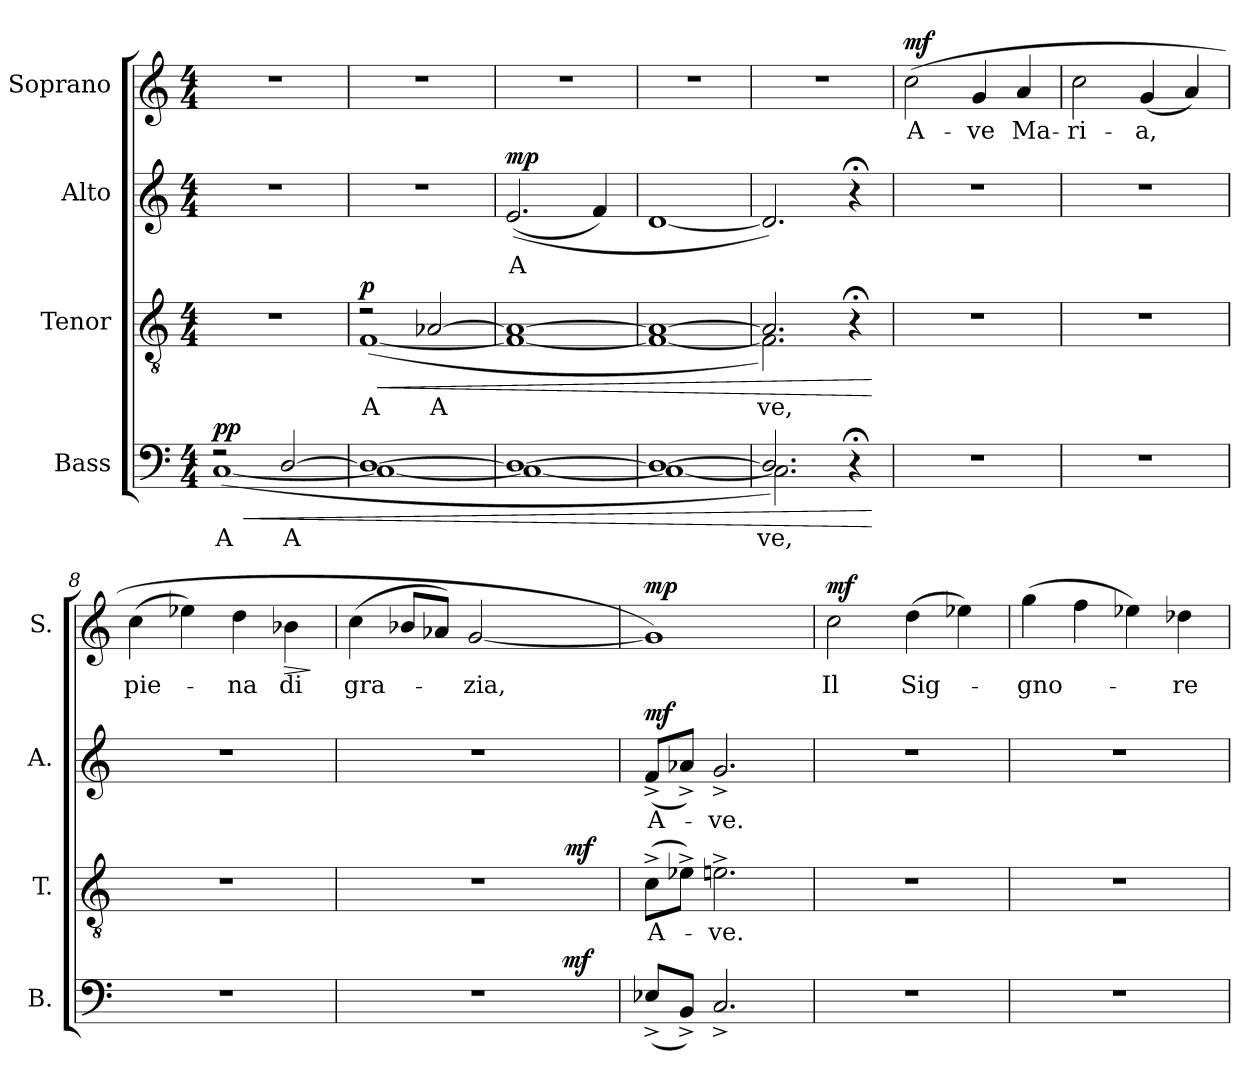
**kern	**text	**dynam	**kern	**text	**dynam	**kern	**text	**dynam	**kern	**text	**dynam
*part4	*part4	*part4	*part3	*part3	*part3	*part2	*part2	*part2	*part1	*part1	*part1
*staff4	*staff4	*staff4	*staff3	*staff3	*staff3	*staff2	*staff2	*staff2	*staff1	*staff1	*staff1
*I"Bass	*	*	*I"Tenor	*	*	*I"Alto	*	*	*I"Soprano	*	*
*I'B.	*	*	*I'T.	*	*	*I'A.	*	*	*I'S.	*	*
!!LO:PB:g=z
*clefF4	*	*	*clefGv2	*	*	*clefG2	*	*	*clefG2	*	*
*	*	*	*ITrd7c12	*	*	*	*	*	*	*	*
*k[]	*	*	*k[]	*	*	*k[]	*	*	*k[]	*	*
*C:	*	*	*C:	*	*	*C:	*	*	*C:	*	*
*M4/4	*	*	*M4/4	*	*	*M4/4	*	*	*M4/4	*	*
*MM70	*	*	*MM70	*	*	*MM70	*	*	*MM70	*	*
=1	=1	=1	=1	=1	=1	=1	=1	=1	=1	=1	=1
*^	*	*	*	*	*	*	*	*	*	*	*
!	!	!LO:LY:b:color=#000000	!LO:HP:b	!	!	!	!	!	!	!	!	!
2r	([1Ci	A	< pp	1r	.	.	1r	.	.	1r	.	.
!	!	!LO:LY:a:color=#000000	!	!	!	!	!	!	!	!	!	!
[2Di/	.	A	.	.	.	.	.	.	.	.	.	.
=2	=2	=2	=2	=2	=2	=2	=2	=2	=2	=2	=2	=2
*	*	*	*	*^	*	*	*	*	*	*	*	*
!	!	!	!	!	!	!LO:LY:b:color=#000000	!LO:HP:b	!	!	!	!	!	!
1Di_	1Ci_	.	.	2r	([1FFi	A	< p	1r	.	.	1r	.	.
!	!	!	!	!	!	!LO:LY:a:color=#000000	!	!	!	!	!	!	!
.	.	.	.	[2AA-Xi/	.	A	.	.	.	.	.	.	.
=3	=3	=3	=3	=3	=3	=3	=3	=3	=3	=3	=3	=3	=3
!	!	!	!	!	!	!	!	!	!LO:LY:b:color=#000000	!	!	!	!
1Di_	1Ci_	.	.	1AA-i_	1FFi_	.	.	((2.ei/	A	mp	1r	.	.
.	.	.	.	.	.	.	.	4fi/)	.	.	.	.	.
=4	=4	=4	=4	=4	=4	=4	=4	=4	=4	=4	=4	=4	=4
1Di_	1Ci_	.	.	1AA-i_	1FFi_	.	.	[1di	.	.	1r	.	.
=5	=5	=5	=5	=5	=5	=5	=5	=5	=5	=5	=5	=5	=5
!	!	!LO:LY:b:color=#000000	!	!	!	!	!	!	!	!	!	!	!
!	!	!LO:LY:a:color=#000000	!	!	!	!	!	!	!	!	!	!	!
!	!	!	!	!	!	!LO:LY:b:color=#000000	!	!	!	!	!	!	!
!	!	!	!	!	!	!LO:LY:a:color=#000000	!	!	!	!	!	!	!
2.Di/]	2.Ci\])	ve,	.	2.AA-i/]	2.FFi\])	ve,	.	2.di/])	.	.	1r	.	.
4r;	4ryy	.	.	4r;	4ryy	.	.	4r;	.	.	.	.	.
*v	*v	*	*	*	*	*	*	*	*	*	*	*	*
*	*	*	*v	*v	*	*	*	*	*	*	*	*
.	.	[	.	.	[	.	.	.	.	.	.
=6	=6	=6	=6	=6	=6	=6	=6	=6	=6	=6	=6
!	!	!	!	!	!	!	!	!	!	!LO:LY:b:color=#000000	!
1r	.	.	1r	.	.	1r	.	.	(2cci\	A-	mf
!	!	!	!	!	!	!	!	!	!	!LO:LY:b:color=#000000	!
.	.	.	.	.	.	.	.	.	4gi/	-ve	.
!	!	!	!	!	!	!	!	!	!	!LO:LY:b:color=#000000	!
.	.	.	.	.	.	.	.	.	4ai/	Ma-	.
!!LO:LB:g=z
=7	=7	=7	=7	=7	=7	=7	=7	=7	=7	=7	=7
!	!	!	!	!	!	!	!	!	!	!LO:LY:b:color=#000000	!
1r	.	.	1r	.	.	1r	.	.	2cci\	-ri-	.
!	!	!	!	!	!	!	!	!	!	!LO:LY:b:color=#000000	!
.	.	.	.	.	.	.	.	.	(4gi/	-a,	.
.	.	.	.	.	.	.	.	.	4ai/)	.	.
=8	=8	=8	=8	=8	=8	=8	=8	=8	=8	=8	=8
!	!	!	!	!	!	!	!	!	!	!LO:LY:b:color=#000000	!
1r	.	.	1r	.	.	1r	.	.	(4cci\	pie-	.
.	.	.	.	.	.	.	.	.	4ee-Xi\)	.	.
!	!	!	!	!	!	!	!	!	!	!LO:LY:b:color=#000000	!
.	.	.	.	.	.	.	.	.	4ddi\	-na	.
!	!	!	!	!	!	!	!	!	!	!LO:LY:b:color=#000000	!LO:HP:b
.	.	.	.	.	.	.	.	.	4b-Xi\	di	>
.	.	.	.	.	.	.	.	.	.	.	]
=9	=9	=9	=9	=9	=9	=9	=9	=9	=9	=9	=9
!	!	!	!	!	!	!	!	!	!	!LO:LY:b:color=#000000	!
*^	*	*	*^	*	*	*	*	*	*	*	*
1r	2ryy	.	.	1r	2ryy	.	.	1r	.	.	(4cci\	gra-	.
.	.	.	.	.	.	.	.	.	.	.	8b-Xi/L	.	.
.	.	.	.	.	.	.	.	.	.	.	8a-Xi/J)	.	.
!	!	!	!	!	!	!	!	!	!	!	!	!LO:LY:b:color=#000000	!
.	4ryy	.	.	.	4ryy	.	.	.	.	.	[2gi/	-zia,	.
.	16ryy	.	.	.	16ryy	.	.	.	.	.	.	.	.
.	64ryy	.	.	.	64ryy	.	.	.	.	.	.	.	.
.	128ryy	.	.	.	128...ryy	.	.	.	.	.	.	.	.
.	256ryy	.	.	.	.	.	.	.	.	.	.	.	.
.	1024ryy	.	.	.	.	.	.	.	.	.	.	.	.
.	8ryy	.	mf	.	.	.	.	.	.	.	.	.	.
.	.	.	.	.	8ryy	.	mf	.	.	.	.	.	.
.	32ryy	.	.	.	.	.	.	.	.	.	.	.	.
.	.	.	.	.	32ryy	.	.	.	.	.	.	.	.
.	512.ryy	.	.	.	.	.	.	.	.	.	.	.	.
.	.	.	.	.	1024ryy	.	.	.	.	.	.	.	.
*v	*v	*	*	*	*	*	*	*	*	*	*	*	*
*	*	*	*v	*v	*	*	*	*	*	*	*	*
=10	=10	=10	=10	=10	=10	=10	=10	=10	=10	=10	=10
*^	*	*	*^	*	*	*	*	*	*	*	*
!	!	!	!	!	!	!LO:LY:b:color=#000000	!	!	!	!	!	!	!
*v	*v	*	*	*	*	*	*	*	*	*	*	*	*
*	*	*	*v	*v	*	*	*	*	*	*	*	*
*^	*	*	*^	*	*	*	*	*	*	*	*
!	!	!	!	!	!	!	!	!	!LO:LY:b:color=#000000	!	!	!	!
*v	*v	*	*	*	*	*	*	*	*	*	*	*	*
*	*	*	*v	*v	*	*	*	*	*	*	*	*
(8E-X^i/L	.	.	(8C^i\L	A-	.	(8f^i/L	A-	mf	1gi])	.	mp
8BB^i/J)	.	.	8E-X^i\J)	.	.	8a-X^i/J)	.	.	.	.	.
!	!	!	!	!LO:LY:b:color=#000000	!	!	!	!	!	!	!
!	!	!	!	!	!	!	!LO:LY:b:color=#000000	!	!	!	!
2.C^i/	.	.	2.En^i\	-ve.	.	2.g^i/	-ve.	.	.	.	.
=11	=11	=11	=11	=11	=11	=11	=11	=11	=11	=11	=11
!	!	!	!	!	!	!	!	!	!	!LO:LY:b:color=#000000	!
1r	.	.	1r	.	.	1r	.	.	2cci\	Il	mf
!	!	!	!	!	!	!	!	!	!	!LO:LY:b:color=#000000	!
.	.	.	.	.	.	.	.	.	(4ddi\	Sig-	.
.	.	.	.	.	.	.	.	.	4ee-Xi\)	.	.
!!LO:PB:g=z
=12	=12	=12	=12	=12	=12	=12	=12	=12	=12	=12	=12
!	!	!	!	!	!	!	!	!	!	!LO:LY:b:color=#000000	!
1r	.	.	1r	.	.	1r	.	.	(4ggi\	-gno-	.
.	.	.	.	.	.	.	.	.	4ffi\	.	.
.	.	.	.	.	.	.	.	.	4ee-Xi\)	.	.
!	!	!	!	!	!	!	!	!	!	!LO:LY:b:color=#000000	!
.	.	.	.	.	.	.	.	.	4dd-Xi\	-re	.
=	=	=	=	=	=	=	=	=	=	=	=
*-	*-	*-	*-	*-	*-	*-	*-	*-	*-	*-	*-
